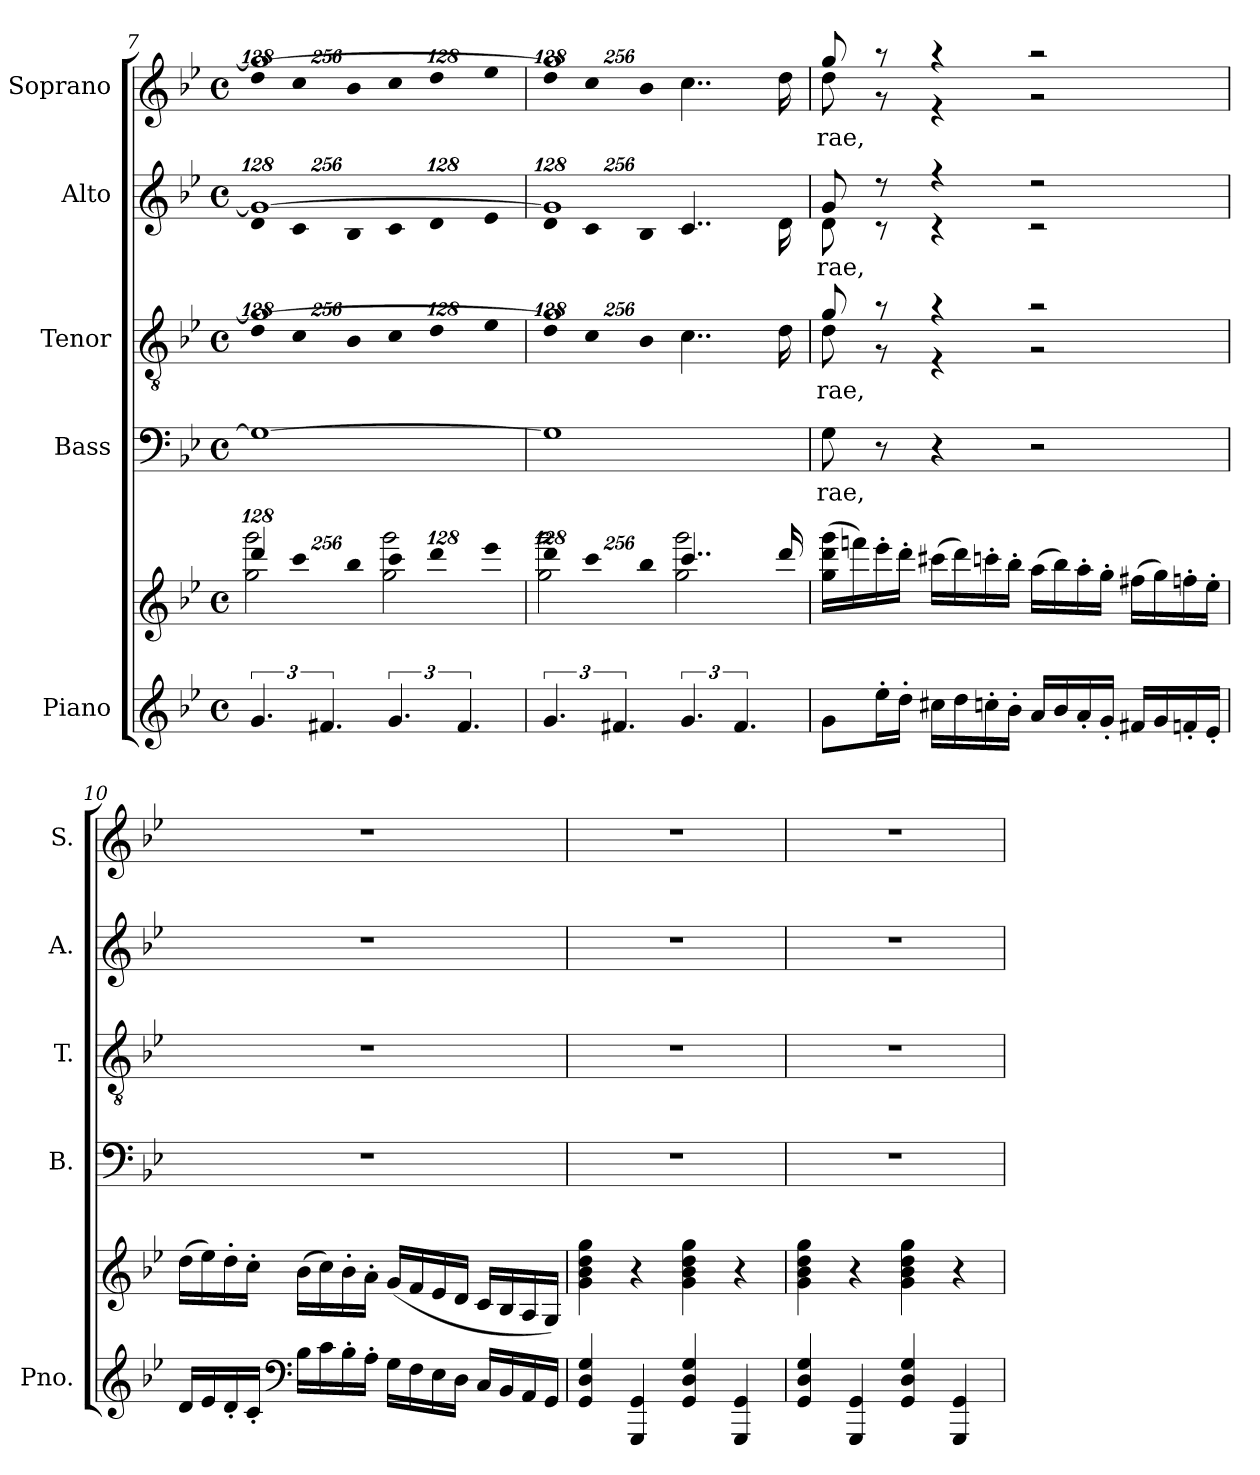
**kern	**kern	**kern	**text	**kern	**text	**kern	**text	**kern	**text
*part5	*part5	*part4	*part4	*part3	*part3	*part2	*part2	*part1	*part1
*staff6	*staff5	*staff4	*staff4	*staff3	*staff3	*staff2	*staff2	*staff1	*staff1
*I"Piano	*	*I"Bass	*	*I"Tenor	*	*I"Alto	*	*I"Soprano	*
*I'Pno.	*	*I'B.	*	*I'T.	*	*I'A.	*	*I'S.	*
*clefG2	*clefG2	*clefF4	*	*clefGv2	*	*clefG2	*	*clefG2	*
*	*	*	*	*ITrd7c12	*	*	*	*	*
*k[b-e-]	*k[b-e-]	*k[b-e-]	*	*k[b-e-]	*	*k[b-e-]	*	*k[b-e-]	*
*B-:	*B-:	*B-:	*	*B-:	*	*B-:	*	*B-:	*
*M4/4	*M4/4	*M4/4	*	*M4/4	*	*M4/4	*	*M4/4	*
*met(c)	*met(c)	*met(c)	*	*met(c)	*	*met(c)	*	*met(c)	*
*	*Xbrackettup	*	*	*	*	*	*	*	*
=7	=7	=7	=7	=7	=7	=7	=7	=7	=7
!	!LO:N:vis=4	!	!	!	!	!	!	!	!
*	*^	*	*	*^	*	*	*	*	*
*	*	*	*	*	*	*Xbrackettup	*	*	*	*	*
!	!	!	!	!	!	!LO:N:vis=4	!	!	!	!	!
*	*	*	*	*	*	*	*	*^	*	*	*
*	*	*	*	*	*	*	*	*	*Xbrackettup	*	*	*
!	!	!	!	!	!	!	!	!	!LO:N:vis=4	!	!	!
*	*	*	*	*	*	*	*	*	*	*	*^	*
*	*	*	*	*	*	*	*	*	*	*	*	*Xbrackettup	*
!	!	!	!	!	!	!	!	!	!	!	!	!LO:N:vis=4	!
6.gi/	512%85dddi/	2ggi\ 2gggi	1Gi_	.	1Gi_	512%85Di\	.	1gi_	512%85di\	.	1ggi_	512%85ddi\	.
!	!LO:N:vis=4	!	!	!	!	!LO:N:vis=4	!	!	!LO:N:vis=4	!	!	!LO:N:vis=4	!
.	1024%171ccci/	.	.	.	.	1024%171Ci\	.	.	1024%171ci/	.	.	1024%171cci\	.
6.f#Xi/	.	.	.	.	.	.	.	.	.	.	.	.	.
!	!LO:N:vis=4	!	!	!	!	!LO:N:vis=4	!	!	!LO:N:vis=4	!	!	!LO:N:vis=4	!
.	1024%171bb-i/	.	.	.	.	1024%171BB-i/	.	.	1024%171B-i/	.	.	1024%171b-i/	.
!	!LO:N:vis=4	!	!	!	!	!LO:N:vis=4	!	!	!LO:N:vis=4	!	!	!LO:N:vis=4	!
6.gi/	512%85ccci/	2ggi\ 2gggi	.	.	.	512%85Ci\	.	.	512%85ci/	.	.	512%85cci\	.
!	!LO:N:vis=4	!	!	!	!	!LO:N:vis=4	!	!	!LO:N:vis=4	!	!	!LO:N:vis=4	!
.	1024%171dddi/	.	.	.	.	1024%171Di\	.	.	1024%171di/	.	.	1024%171ddi\	.
6.f#i/	.	.	.	.	.	.	.	.	.	.	.	.	.
!	!LO:N:vis=4	!	!	!	!	!LO:N:vis=4	!	!	!LO:N:vis=4	!	!	!LO:N:vis=4	!
.	1024%171eee-i/	.	.	.	.	1024%171E-i\	.	.	1024%171e-i/	.	.	1024%171ee-i\	.
!!LO:PB:g=z	!!
=8	=8	=8	=8	=8	=8	=8	=8	=8	=8	=8	=8	=8	=8
!	!LO:N:vis=4	!	!	!	!	!LO:N:vis=4	!	!	!LO:N:vis=4	!	!	!LO:N:vis=4	!
6.gi/	512%85dddi/	2ggi\ 2gggi	1Gi]	.	1Gi]	512%85Di\	.	1gi]	512%85di\	.	1ggi]	512%85ddi\	.
!	!LO:N:vis=4	!	!	!	!	!LO:N:vis=4	!	!	!LO:N:vis=4	!	!	!LO:N:vis=4	!
.	1024%171ccci/	.	.	.	.	1024%171Ci\	.	.	1024%171ci/	.	.	1024%171cci\	.
6.f#Xi/	.	.	.	.	.	.	.	.	.	.	.	.	.
!	!LO:N:vis=4	!	!	!	!	!LO:N:vis=4	!	!	!LO:N:vis=4	!	!	!LO:N:vis=4	!
.	1024%171bb-i/	.	.	.	.	1024%171BB-i/	.	.	1024%171B-i/	.	.	1024%171b-i/	.
6.gi/	4..ccci/	2ggi\ 2gggi	.	.	.	4..Ci\	.	.	4..ci/	.	.	4..cci\	.
6.f#i/	.	.	.	.	.	.	.	.	.	.	.	.	.
.	16dddi/	.	.	.	.	16Di\	.	.	16di\	.	.	16ddi\	.
*	*v	*v	*	*	*	*	*	*	*	*	*	*	*
=9	=9	=9	=9	=9	=9	=9	=9	=9	=9	=9	=9	=9
!	!	!	!LO:LY:b:color=#000000	!	!	!	!	!	!	!	!	!
!	!	!	!	!	!	!LO:LY:a:color=#000000	!	!	!	!	!	!
!	!	!	!	!	!	!LO:LY:b:color=#000000	!	!	!	!	!	!
!	!	!	!	!	!	!	!	!	!LO:LY:a:color=#000000	!	!	!
!	!	!	!	!	!	!	!	!	!LO:LY:b:color=#000000	!	!	!
!	!	!	!	!	!	!	!	!	!	!	!	!LO:LY:a:color=#000000
!	!	!	!	!	!	!	!	!	!	!	!	!LO:LY:b:color=#000000
8gi\L	(16ggi\ 16dddi 16gggiLL	8Gi\	-rae,	8Gi/	8Di\	-rae,	8gi/	8di\	-rae,	8ggi/	8ddi\	-rae,
.	16fffni\)	.	.	.	.	.	.	.	.	.	.	.
16ee-'i\L	16eee-'i\	8r	.	8r	8r	.	8r	8r	.	8r	8r	.
16dd'i\JJ	16ddd'i\JJ	.	.	.	.	.	.	.	.	.	.	.
16cc#Xi\LL	(16ccc#Xi\LL	4r	.	4r	4r	.	4r	4r	.	4r	4r	.
16ddi\	16dddi\)	.	.	.	.	.	.	.	.	.	.	.
16ccn'i\	16cccn'i\	.	.	.	.	.	.	.	.	.	.	.
16b-'i\JJ	16bb-'i\JJ	.	.	.	.	.	.	.	.	.	.	.
16ai/LL	(16aai\LL	2r	.	2r	2r	.	2r	2r	.	2r	2r	.
16b-i/	16bb-i\)	.	.	.	.	.	.	.	.	.	.	.
16a'i/	16aa'i\	.	.	.	.	.	.	.	.	.	.	.
16g'i/JJ	16gg'i\JJ	.	.	.	.	.	.	.	.	.	.	.
16f#Xi/LL	(16ff#Xi\LL	.	.	.	.	.	.	.	.	.	.	.
16gi/	16ggi\)	.	.	.	.	.	.	.	.	.	.	.
16fn'i/	16ffn'i\	.	.	.	.	.	.	.	.	.	.	.
16e-'i/JJ	16ee-'i\JJ	.	.	.	.	.	.	.	.	.	.	.
*	*	*	*	*v	*v	*	*	*	*	*v	*v	*
*	*	*	*	*	*	*v	*v	*	*	*
=10	=10	=10	=10	=10	=10	=10	=10	=10	=10
16di/LL	(16ddi\LL	1r	.	1r	.	1r	.	1r	.
16e-i/	16ee-i\)	.	.	.	.	.	.	.	.
16d'i/	16dd'i\	.	.	.	.	.	.	.	.
16c'i/JJ	16cc'i\JJ	.	.	.	.	.	.	.	.
*clefF4	*	*	*	*	*	*	*	*	*
16B-i\LL	(16b-i\LL	.	.	.	.	.	.	.	.
16ci\	16cci\)	.	.	.	.	.	.	.	.
16B-'i\	16b-'i\	.	.	.	.	.	.	.	.
16A'i\JJ	16a'i\JJ	.	.	.	.	.	.	.	.
16Gi\LL	(16gi/LL	.	.	.	.	.	.	.	.
16Fi\	16fi/	.	.	.	.	.	.	.	.
16E-i\	16e-i/	.	.	.	.	.	.	.	.
16Di\JJ	16di/JJ	.	.	.	.	.	.	.	.
16Ci/LL	16ci/LL	.	.	.	.	.	.	.	.
16BB-i/	16B-i/	.	.	.	.	.	.	.	.
16AAi/	16Ai/	.	.	.	.	.	.	.	.
16GGi/JJ	16Gi/JJ)	.	.	.	.	.	.	.	.
=11	=11	=11	=11	=11	=11	=11	=11	=11	=11
4GGi/ 4Di 4Gi	4gi\ 4b-i 4ddi 4ggi	1r	.	1r	.	1r	.	1r	.
4GGGi/ 4GGi	4r	.	.	.	.	.	.	.	.
4GGi/ 4Di 4Gi	4gi\ 4b-i 4ddi 4ggi	.	.	.	.	.	.	.	.
4GGGi/ 4GGi	4r	.	.	.	.	.	.	.	.
!!LO:LB:g=z
=12	=12	=12	=12	=12	=12	=12	=12	=12	=12
4GGi/ 4Di 4Gi	4gi\ 4b-i 4ddi 4ggi	1r	.	1r	.	1r	.	1r	.
4GGGi/ 4GGi	4r	.	.	.	.	.	.	.	.
4GGi/ 4Di 4Gi	4gi\ 4b-i 4ddi 4ggi	.	.	.	.	.	.	.	.
4GGGi/ 4GGi	4r	.	.	.	.	.	.	.	.
=	=	=	=	=	=	=	=	=	=
*-	*-	*-	*-	*-	*-	*-	*-	*-	*-
